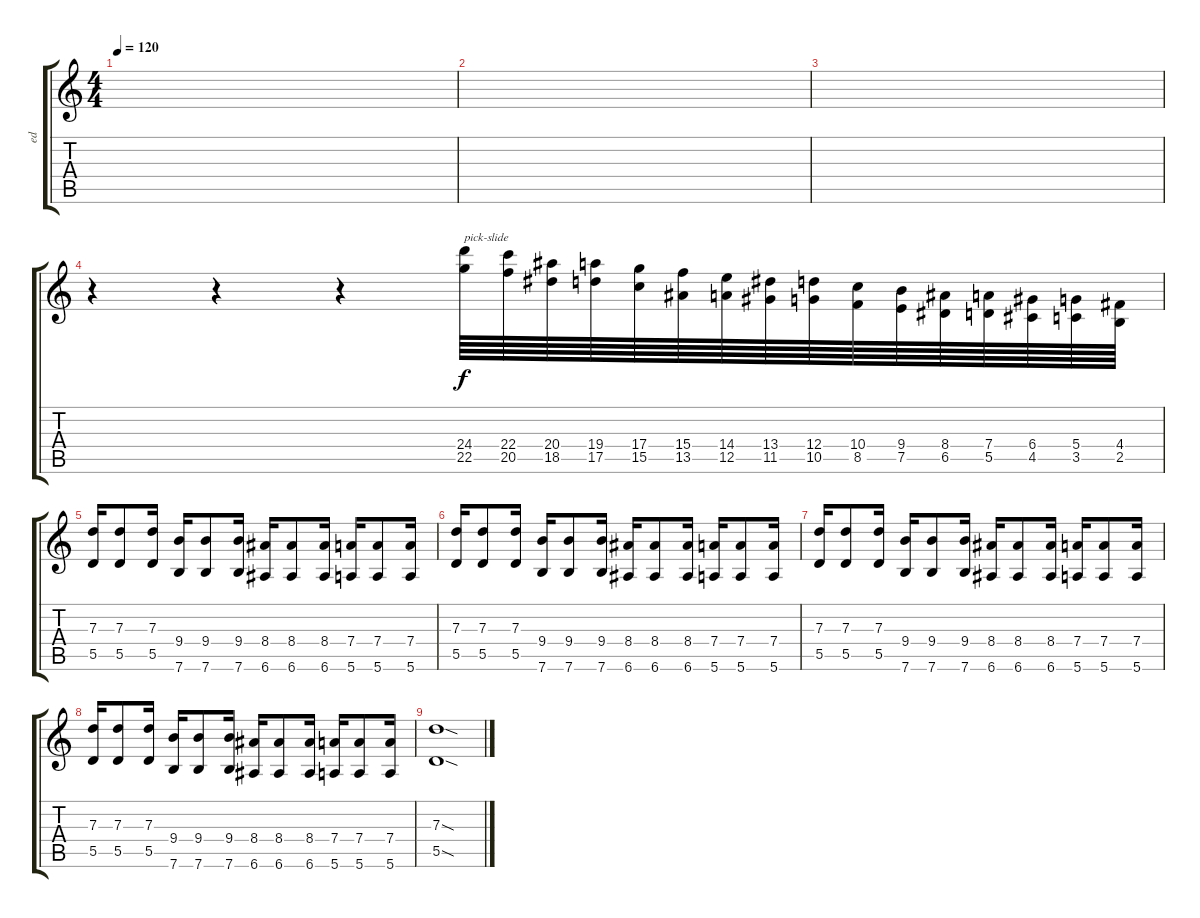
\track ("ed" "ed") {instrument distortionguitar}
\staff {score tabs}
\tuning (E4 B3 G3 D3 A2 E2) {hide}
\ts (4 4)
\tempo 120
\clef g2
\ks c
|
|
|
r.4 r.4 r.4 (24.4 22.5).64{txt "pick-slide"} (22.4 20.5).64 (20.4 18.5).64 (19.4 17.5).64 (17.4 15.5).64 (15.4 13.5).64 (14.4 12.5).64 (13.4 11.5).64 (12.4 10.5).64 (10.4 8.5).64 (9.4 7.5).64 (8.4 6.5).64 (7.4 5.5).64 (6.4 4.5).64 (5.4 3.5).64 (4.4 2.5).64 |
(7.3 5.5).16 (7.3 5.5).8 (7.3 5.5).16 (9.4 7.6).16 (9.4 7.6).8 (9.4 7.6).16 (8.4 6.6).16 (8.4 6.6).8 (8.4 6.6).16 (7.4 5.6).16 (7.4 5.6).8 (7.4 5.6).16 |
(7.3 5.5).16 (7.3 5.5).8 (7.3 5.5).16 (9.4 7.6).16 (9.4 7.6).8 (9.4 7.6).16 (8.4 6.6).16 (8.4 6.6).8 (8.4 6.6).16 (7.4 5.6).16 (7.4 5.6).8 (7.4 5.6).16 |
(7.3 5.5).16 (7.3 5.5).8 (7.3 5.5).16 (9.4 7.6).16 (9.4 7.6).8 (9.4 7.6).16 (8.4 6.6).16 (8.4 6.6).8 (8.4 6.6).16 (7.4 5.6).16 (7.4 5.6).8 (7.4 5.6).16 |
(7.3 5.5).16 (7.3 5.5).8 (7.3 5.5).16 (9.4 7.6).16 (9.4 7.6).8 (9.4 7.6).16 (8.4 6.6).16 (8.4 6.6).8 (8.4 6.6).16 (7.4 5.6).16 (7.4 5.6).8 (7.4 5.6).16 |
(7.3{sod} 5.5{sod}).1
